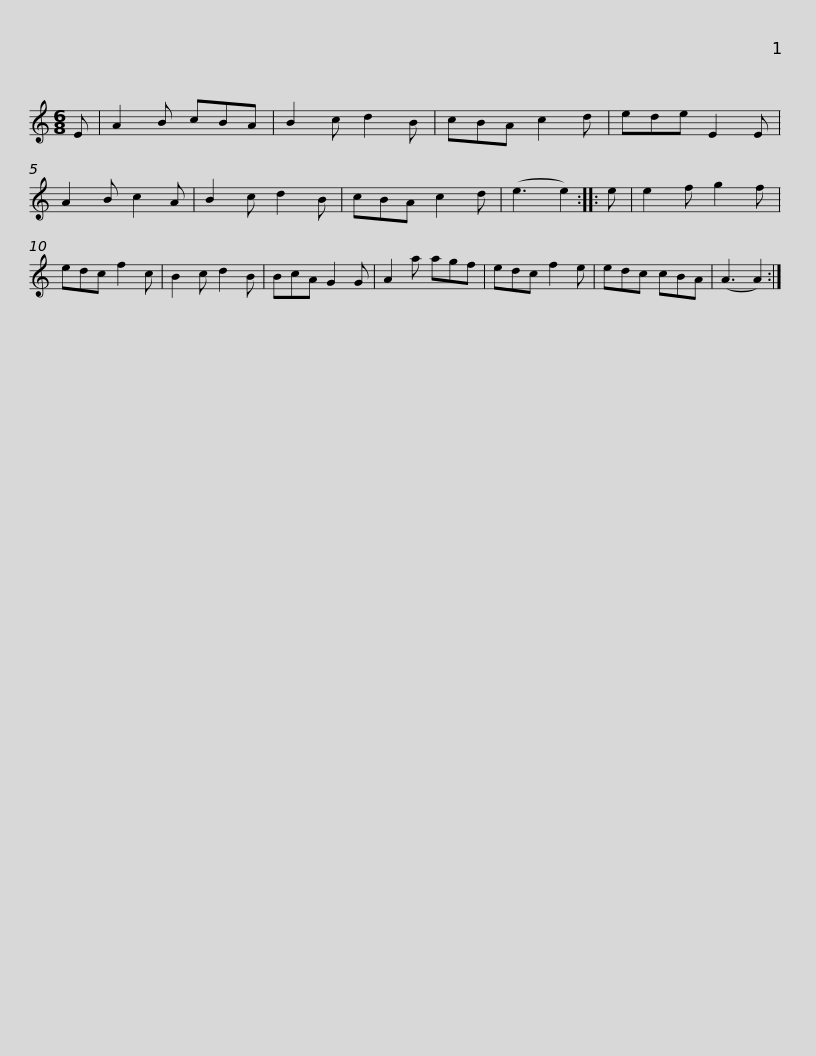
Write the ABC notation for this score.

X:1
L:1/8
M:6/8
I:linebreak $
K:C
V:1 treble
V:1
 E | A2 B cBA | B2 c d2 B | cBA c2 d | ede E2 E | %5
 A2 B c2 A | B2 c d2 B | cBA c2 d | (e3 e2) :: e | %10
 e2 f g2 f |$ edc f2 c | B2 c d2 B | BcA G2 G | A2 a agf | %15
 edc f2 e | edc cBA | (A3 A2) :| %18
